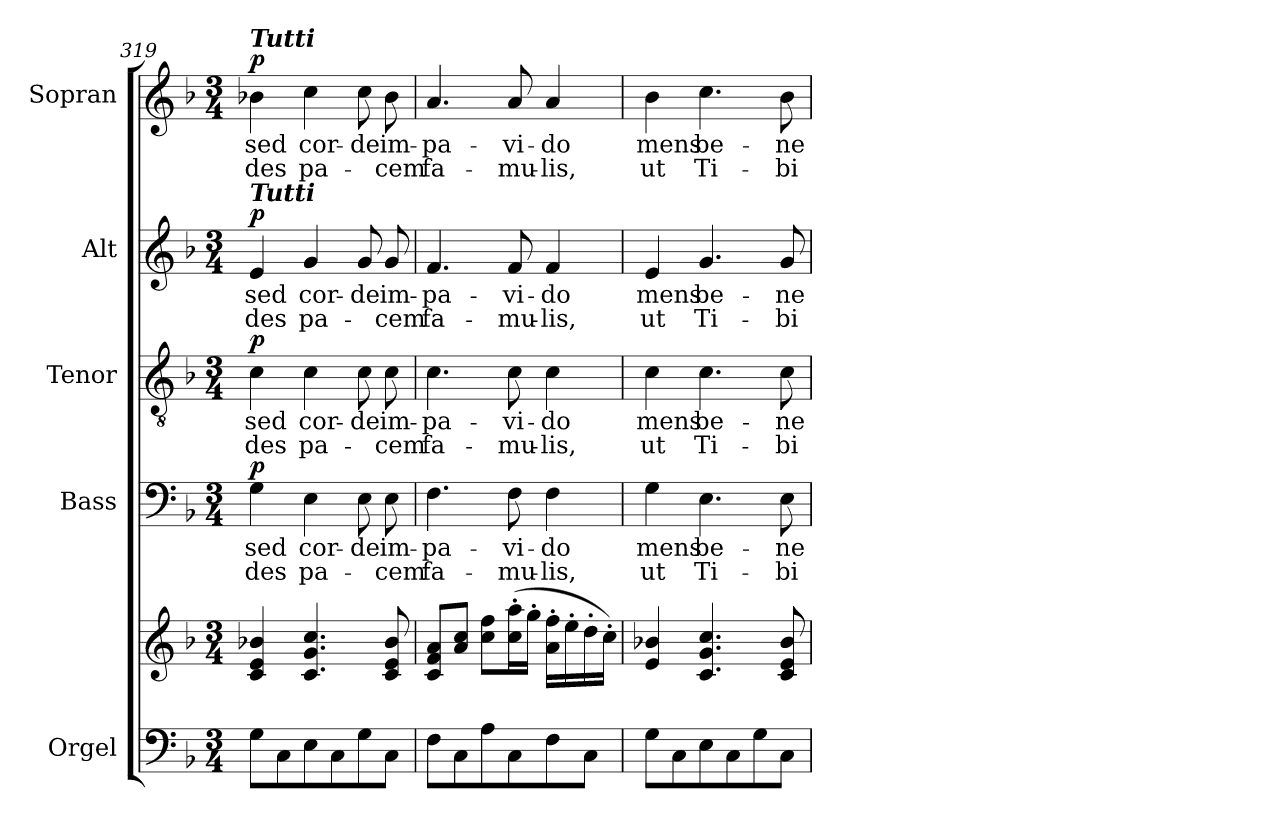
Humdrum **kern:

**kern	**kern	**kern	**text	**text	**dynam	**kern	**text	**text	**dynam	**kern	**text	**text	**dynam	**kern	**text	**text	**dynam
*part5	*part5	*part4	*part4	*part4	*part4	*part3	*part3	*part3	*part3	*part2	*part2	*part2	*part2	*part1	*part1	*part1	*part1
*staff6	*staff5	*staff4	*staff4	*staff4	*staff4	*staff3	*staff3	*staff3	*staff3	*staff2	*staff2	*staff2	*staff2	*staff1	*staff1	*staff1	*staff1
*I"Orgel	*	*I"Bass	*	*	*	*I"Tenor	*	*	*	*I"Alt	*	*	*	*I"Sopran	*	*	*
*I'Org.	*	*I'B.	*	*	*	*I'T.	*	*	*	*I'A.	*	*	*	*I'S.	*	*	*
*clefF4	*clefG2	*clefF4	*	*	*	*clefGv2	*	*	*	*clefG2	*	*	*	*clefG2	*	*	*
*k[b-]	*k[b-]	*k[b-]	*	*	*	*k[b-]	*	*	*	*k[b-]	*	*	*	*k[b-]	*	*	*
*F:	*F:	*F:	*	*	*	*F:	*	*	*	*F:	*	*	*	*F:	*	*	*
*M3/4	*M3/4	*M3/4	*	*	*	*M3/4	*	*	*	*M3/4	*	*	*	*M3/4	*	*	*
=319	=319	=319	=319	=319	=319	=319	=319	=319	=319	=319	=319	=319	=319	=319	=319	=319	=319
!	!	!	!	!	!	!	!	!	!	!	!	!	!	!LO:TX:a:Bi:t=Tutti	!	!	!
!	!	!	!	!	!	!	!	!	!	!LO:TX:a:Bi:t=Tutti	!	!	!	!	!	!	!
!	!	!	!LO:LY:b	!LO:LY:b	!LO:DY:a	!	!LO:LY:b	!LO:LY:b	!LO:DY:a	!	!LO:LY:b	!LO:LY:b	!LO:DY:a	!	!LO:LY:b	!LO:LY:b	!LO:DY:a
8G\L	4c/ 4e/ 4b-X/	4G\	sed	des	p	4c\	sed	des	p	4e/	sed	des	p	4b-X\	sed	des	p
8C\	.	.	.	.	.	.	.	.	.	.	.	.	.	.	.	.	.
!	!	!	!LO:LY:b	!LO:LY:b	!	!	!LO:LY:b	!LO:LY:b	!	!	!LO:LY:b	!LO:LY:b	!	!	!LO:LY:b	!LO:LY:b	!
8E\	4.c/ 4.g/ 4.cc/	4E\	cor-	pa-	.	4c\	cor-	pa-	.	4g/	cor-	pa-	.	4cc\	cor-	pa-	.
8C\	.	.	.	.	.	.	.	.	.	.	.	.	.	.	.	.	.
!	!	!	!LO:LY:b	!	!	!	!LO:LY:b	!	!	!	!LO:LY:b	!	!	!	!LO:LY:b	!	!
8G\	.	8E\	-de	.	.	8c\	-de	.	.	8g/	-de	.	.	8cc\	-de	.	.
!	!	!	!LO:LY:b	!LO:LY:b	!	!	!LO:LY:b	!LO:LY:b	!	!	!LO:LY:b	!LO:LY:b	!	!	!LO:LY:b	!LO:LY:b	!
8C\J	8c/ 8e/ 8b-/	8E\	im-	-cem	.	8c\	im-	-cem	.	8g/	im-	-cem	.	8b-\	im-	-cem	.
=320	=320	=320	=320	=320	=320	=320	=320	=320	=320	=320	=320	=320	=320	=320	=320	=320	=320
!	!	!	!LO:LY:b	!LO:LY:b	!	!	!LO:LY:b	!LO:LY:b	!	!	!LO:LY:b	!LO:LY:b	!	!	!LO:LY:b	!LO:LY:b	!
8F\L	8c/ 8f/ 8a/L	4.F\	-pa-	fa-	.	4.c\	-pa-	fa-	.	4.f/	-pa-	fa-	.	4.a/	-pa-	fa-	.
8C\	8a/ 8cc/J	.	.	.	.	.	.	.	.	.	.	.	.	.	.	.	.
8A\	8cc\ 8ff\L	.	.	.	.	.	.	.	.	.	.	.	.	.	.	.	.
!	!	!	!LO:LY:b	!LO:LY:b	!	!	!LO:LY:b	!LO:LY:b	!	!	!LO:LY:b	!LO:LY:b	!	!	!LO:LY:b	!LO:LY:b	!
8C\	(>16cc\'> 16aa\'>L	8F\	-vi-	-mu-	.	8c\	-vi-	-mu-	.	8f/	-vi-	-mu-	.	8a/	-vi-	-mu-	.
.	16gg'>\JJ	.	.	.	.	.	.	.	.	.	.	.	.	.	.	.	.
!	!	!	!LO:LY:b	!LO:LY:b	!	!	!LO:LY:b	!LO:LY:b	!	!	!LO:LY:b	!LO:LY:b	!	!	!LO:LY:b	!LO:LY:b	!
8F\	16a\'> 16ff\'>LL	4F\	-do	-lis,	.	4c\	-do	-lis,	.	4f/	-do	-lis,	.	4a/	-do	-lis,	.
.	16ee'>\	.	.	.	.	.	.	.	.	.	.	.	.	.	.	.	.
8C\J	16dd'>\	.	.	.	.	.	.	.	.	.	.	.	.	.	.	.	.
.	16cc'>\JJ)	.	.	.	.	.	.	.	.	.	.	.	.	.	.	.	.
!!LO:PB:g=z
=321	=321	=321	=321	=321	=321	=321	=321	=321	=321	=321	=321	=321	=321	=321	=321	=321	=321
!	!	!	!LO:LY:b	!LO:LY:b	!	!	!LO:LY:b	!LO:LY:b	!	!	!LO:LY:b	!LO:LY:b	!	!	!LO:LY:b	!LO:LY:b	!
8G\L	4e/ 4b-X/	4G\	mens	ut	.	4c\	mens	ut	.	4e/	mens	ut	.	4b-\	mens	ut	.
8C\	.	.	.	.	.	.	.	.	.	.	.	.	.	.	.	.	.
!	!	!	!LO:LY:b	!LO:LY:b	!	!	!LO:LY:b	!LO:LY:b	!	!	!LO:LY:b	!LO:LY:b	!	!	!LO:LY:b	!LO:LY:b	!
8E\	4.c/ 4.g/ 4.cc/	4.E\	be-	Ti-	.	4.c\	be-	Ti-	.	4.g/	be-	Ti-	.	4.cc\	be-	Ti-	.
8C\	.	.	.	.	.	.	.	.	.	.	.	.	.	.	.	.	.
8G\	.	.	.	.	.	.	.	.	.	.	.	.	.	.	.	.	.
!	!	!	!LO:LY:b	!LO:LY:b	!	!	!LO:LY:b	!LO:LY:b	!	!	!LO:LY:b	!LO:LY:b	!	!	!LO:LY:b	!LO:LY:b	!
8C\J	8c/ 8e/ 8b-/	8E\	-ne	-bi	.	8c\	-ne	-bi	.	8g/	-ne	-bi	.	8b-\	-ne	-bi	.
=	=	=	=	=	=	=	=	=	=	=	=	=	=	=	=	=	=
*-	*-	*-	*-	*-	*-	*-	*-	*-	*-	*-	*-	*-	*-	*-	*-	*-	*-
